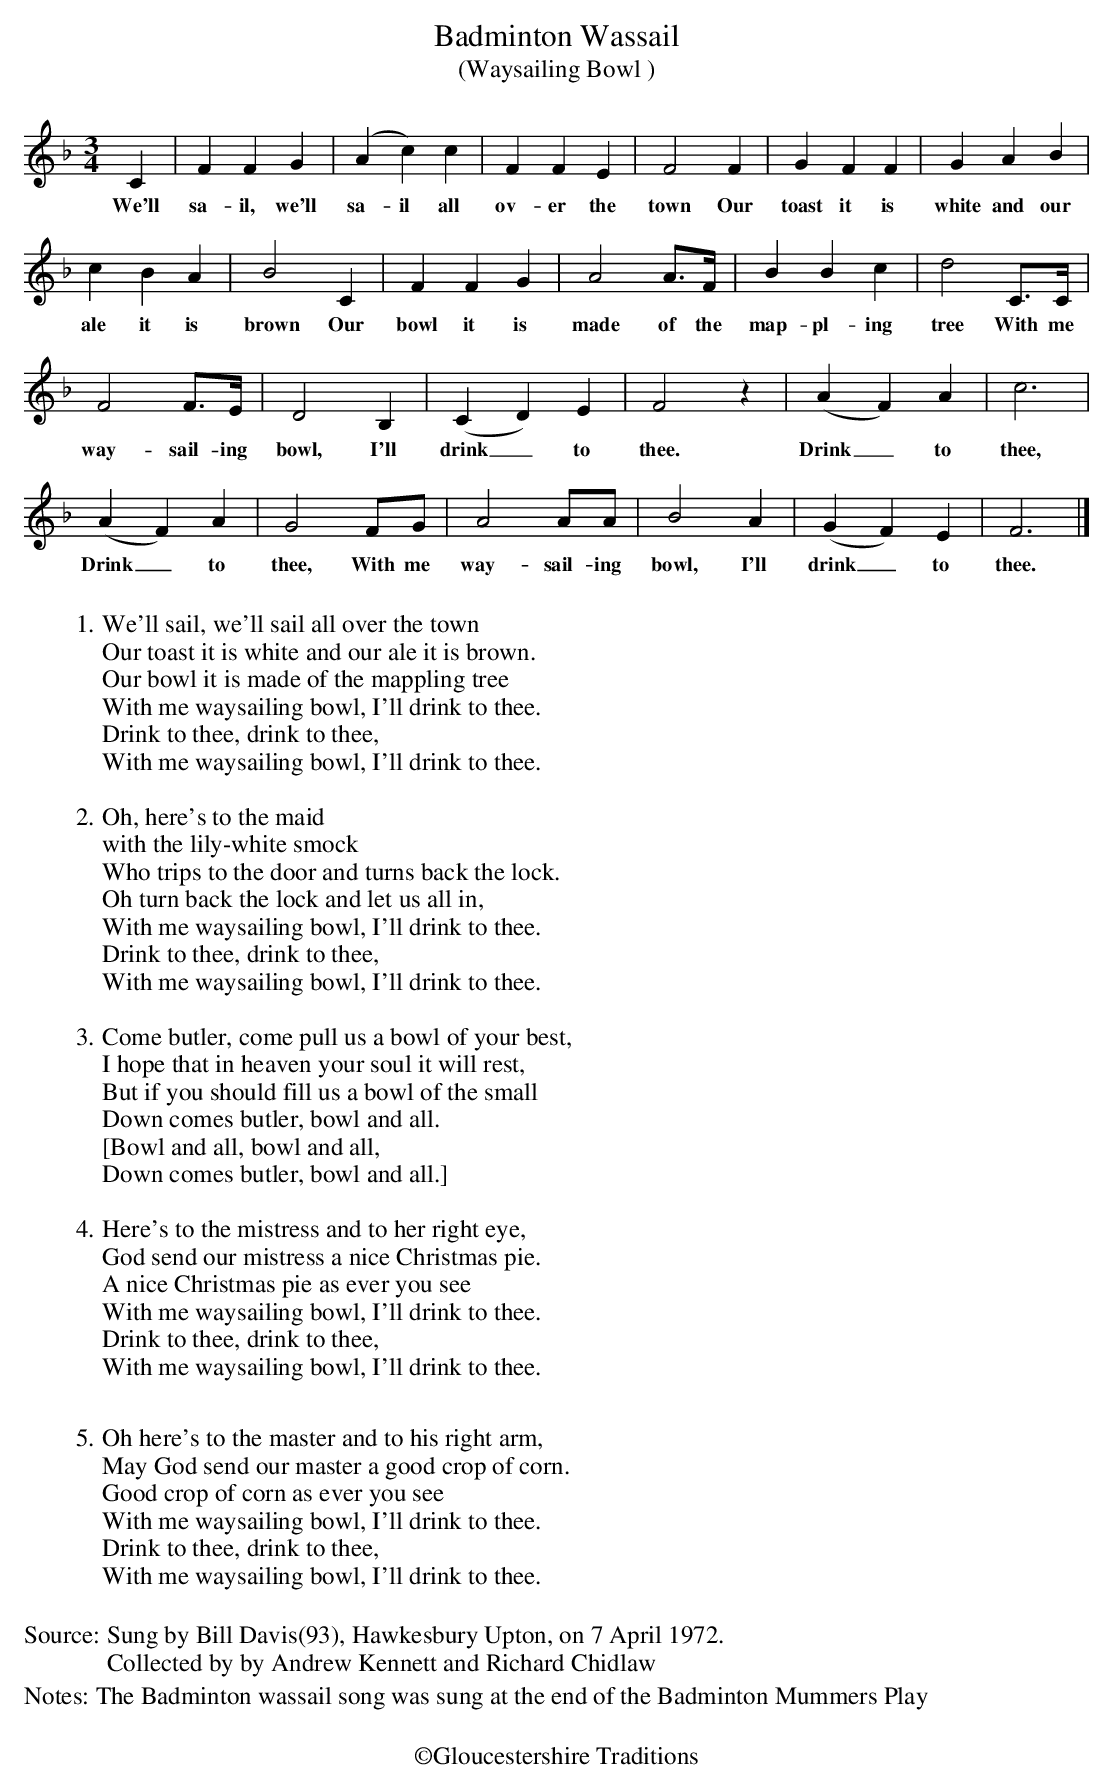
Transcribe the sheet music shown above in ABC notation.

X:1
T:Badminton Wassail
T:(Waysailing Bowl )
M:3/4
L:1/8
K: F
C2| F2 F2 G2 | (A2 c2) c2 | F2 F2 E2 | F4 F2 | G2 F2 F2 | G2 A2 B2 |
w: We'll sa-il, we'll sa-il all ov-er the town Our toast it is white and our
c2 B2 A2 | B4 C2 | F2 F2 G2 | A4 A>F | B2 B2 c2 | d4 C>C |
w:ale it is brown Our bowl it is made of the map-pl-ing tree With me
F4 F>E | D4 B,2 | (C2 D2) E2 | F4 z2 | (A2 F2) A2 | c6 |
w: way-sail-ing bowl, I'll drink_ to thee. Drink_ to thee,
(A2 F2) A2 | G4 FG | A4 AA | B4 A2 | (G2 F2) E2  | F6 |]
w: Drink_ to thee,  With me way-sail-ing bowl, I'll drink_ to thee.
W:
W:1.We'll sail, we'll sail all over the town
W:Our toast it is white and our ale it is brown.
W:Our bowl it is made of the mappling tree
W:With me waysailing bowl, I'll drink to thee.
W:Drink to thee, drink to thee,
W:With me waysailing bowl, I'll drink to thee.
W:
W:2.Oh, here's to the maid
W:with the lily-white smock
W:Who trips to the door and turns back the lock.
W:Oh turn back the lock and let us all in,
W:With me waysailing bowl, I'll drink to thee.
W:Drink to thee, drink to thee,
W: With me waysailing bowl, I'll drink to thee.
W:
W: 3.Come butler, come pull us a bowl of your best,
W:I hope that in heaven your soul it will rest,
W:But if you should fill us a bowl of the small
W:Down comes butler, bowl and all.
W:[Bowl and all, bowl and all,
W: Down comes butler, bowl and all.]
W:
W:4. Here's to the mistress and to her right eye,
W:God send our mistress a nice Christmas pie.
W:A nice Christmas pie as ever you see
W:With me waysailing bowl, I'll drink to thee.
W: Drink to thee, drink to thee,
W:With me waysailing bowl, I'll drink to thee.
W:
W: 5.Oh here's to the master and to his right arm,
W:May God send our master a good crop of corn.
W:Good crop of corn as ever you see
W: With me waysailing bowl, I'll drink to thee.
W: Drink to thee, drink to thee,
W: With me waysailing bowl, I'll drink to thee.
W:
